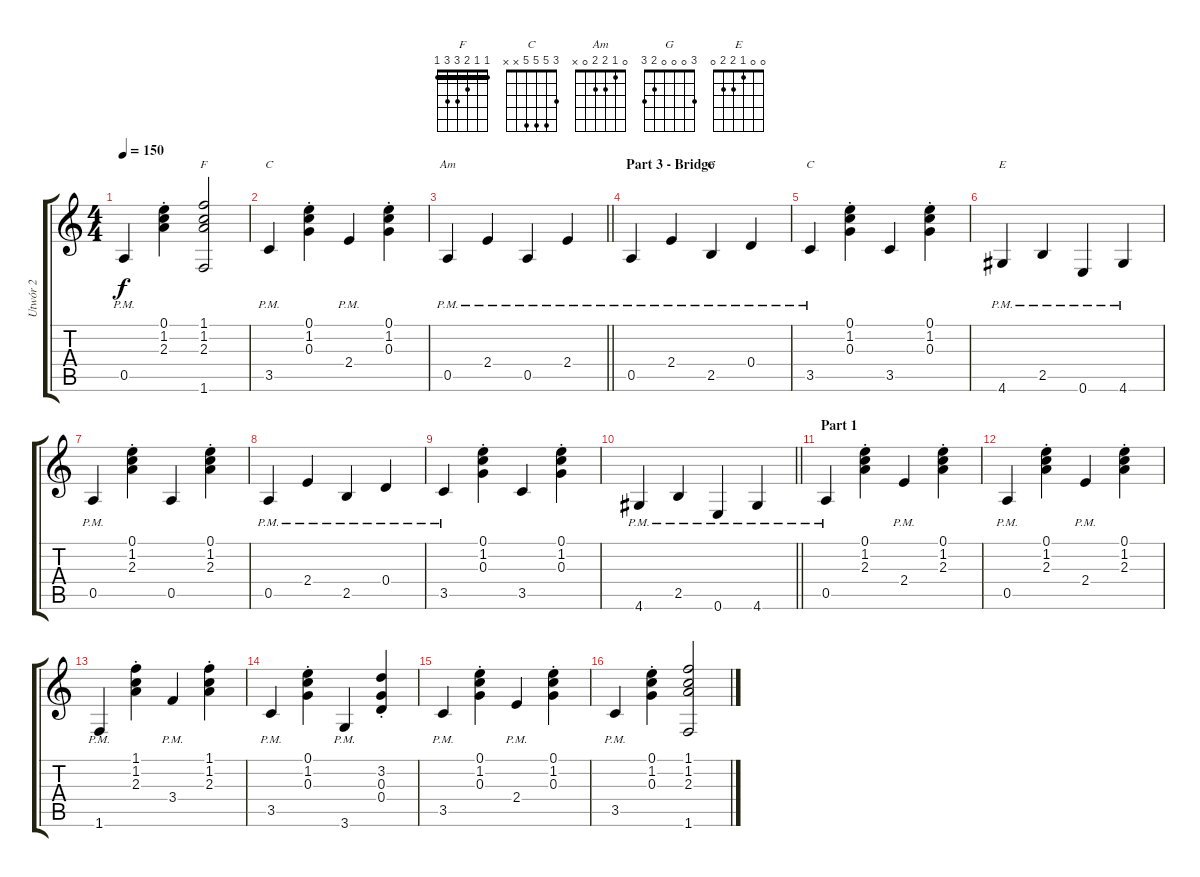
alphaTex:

\track ("Utwór 2" "Utwór 2") {instrument acousticguitarsteel}
\staff {score tabs}
\tuning (E4 B3 G3 D3 A2 E2) {hide}
\chord ("F" 1 1 2 3 3 1) {barre 1}
\chord ("C" 0 1 0 2 3 x)
\chord ("Am" 0 1 2 2 0 x)
\chord ("G" 3 0 0 0 2 3)
\chord ("C" 3 5 5 5 x x)
\chord ("E" 0 0 1 2 2 0)
\ts (4 4)
\tempo 150
\clef g2
\ks c
0.5{pm}.4{dy f} (0.1{st} 1.2{st} 2.3{st}).4 (1.1 1.2 2.3 1.6).2{ch "F"} |
3.5{pm}.4{ch "C"} (0.1{st} 1.2{st} 0.3{st}).4 2.4{pm}.4 (0.1{st} 1.2{st} 0.3{st}).4 |
\barLineRight lightlight
0.5{pm}.4{ch "Am"} 2.4{pm}.4 0.5{pm}.4 2.4{pm}.4 |
\section ("" "Part 3 - Bridge")
0.5{pm}.4 2.4{pm}.4 2.5{pm}.4{ch "G"} 0.4{pm}.4 |
3.5{pm}.4{ch "C"} (0.1{st} 1.2{st} 0.3{st}).4 3.5.4 (0.1{st} 1.2{st} 0.3{st}).4 |
4.6{pm}.4{ch "E"} 2.5{pm}.4 0.6{pm}.4 4.6{pm}.4 |
0.5{pm}.4 (0.1{st} 1.2{st} 2.3{st}).4 0.5.4 (0.1{st} 1.2{st} 2.3{st}).4 |
0.5{pm}.4 2.4{pm}.4 2.5{pm}.4 0.4{pm}.4 |
3.5{pm}.4 (0.1{st} 1.2{st} 0.3{st}).4 3.5.4 (0.1{st} 1.2{st} 0.3{st}).4 |
\barLineRight lightlight
4.6{pm}.4 2.5{pm}.4 0.6{pm}.4 4.6{pm}.4 |
\section ("" "Part 1")
0.5{pm}.4 (0.1{st} 1.2{st} 2.3{st}).4 2.4{pm}.4 (0.1{st} 1.2{st} 2.3{st}).4 |
0.5{pm}.4 (0.1{st} 1.2{st} 2.3{st}).4 2.4{pm}.4 (0.1{st} 1.2{st} 2.3{st}).4 |
1.6{pm}.4 (1.1{st} 1.2{st} 2.3{st}).4 3.4{pm}.4 (1.1{st} 1.2{st} 2.3{st}).4 |
3.5{pm}.4 (0.1{st} 1.2{st} 0.3{st}).4 3.6{pm}.4 (3.2{st} 0.3{st} 0.4{st}).4 |
3.5{pm}.4 (0.1{st} 1.2{st} 0.3{st}).4 2.4{pm}.4 (0.1{st} 1.2{st} 0.3{st}).4 |
3.5{pm}.4 (0.1{st} 1.2{st} 0.3{st}).4 (1.1 1.2 2.3 1.6).2
